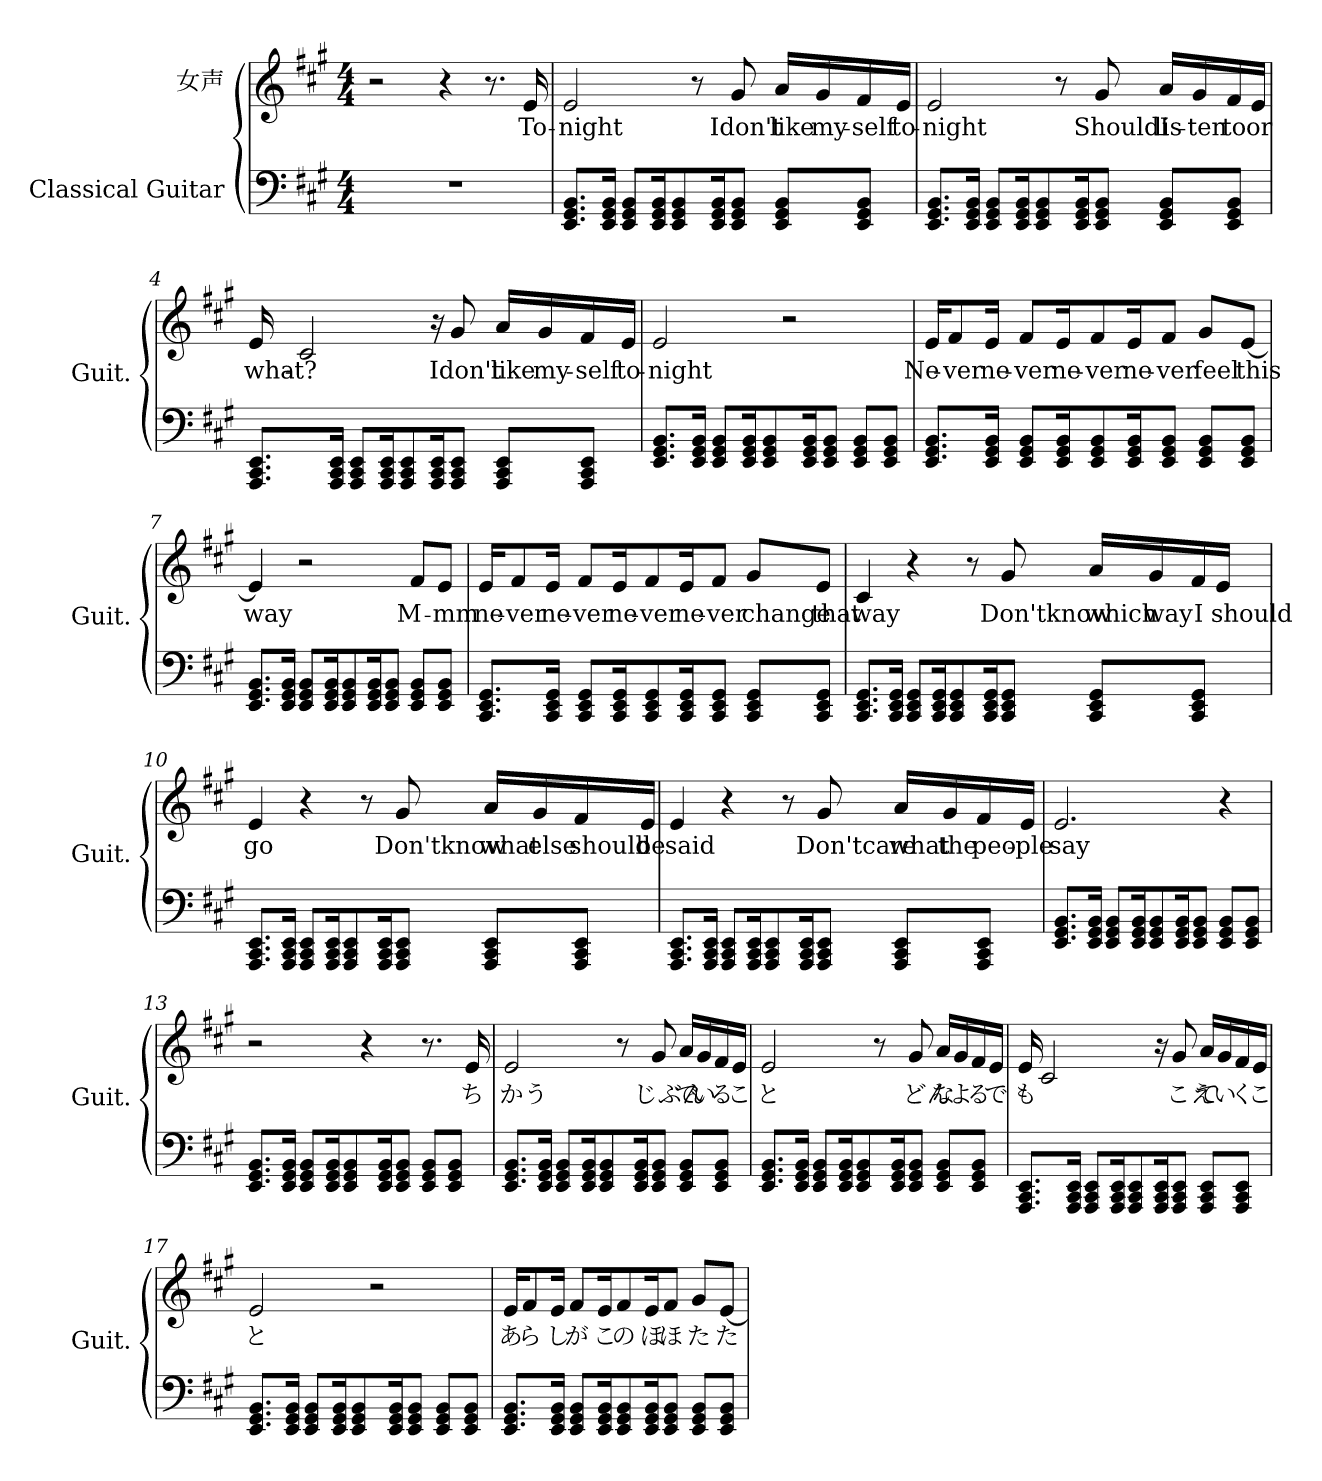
**kern	**kern	**text
*part2	*part1	*part1
*staff2	*staff1	*staff1
*I"Classical Guitar	*I"女声	*
*I'Guit.	*	*
*clefF4	*clefG2	*
*k[f#c#g#]	*k[f#c#g#]	*
*M4/4	*M4/4	*
=1	=1	=1
1r	2r	.
.	4r	.
.	8.r	.
!	!	!LO:LY:b
.	16e/	To-
=2	=2	=2
!	!	!LO:LY:b
8.EE/ 8.GG#/ 8.BB/L	2e/	-night
16EE/ 16GG#/ 16BB/Jk	.	.
8EE/ 8GG#/ 8BB/L	.	.
16EE/ 16GG#/ 16BB/K	.	.
8EE/ 8GG#/ 8BB/	.	.
.	8r	.
16EE/ 16GG#/ 16BB/K	.	.
!	!	!LO:LY:b
8EE/ 8GG#/ 8BB/J	8g#/	Idon't
!	!	!LO:LY:b
8EE/ 8GG#/ 8BB/L	16a/LL	like
!	!	!LO:LY:b
.	16g#/	my-
!	!	!LO:LY:b
8EE/ 8GG#/ 8BB/J	16f#/	-self
!	!	!LO:LY:b
.	16e/JJ	to-
!!LO:LB:g=z
=3	=3	=3
!	!	!LO:LY:b
8.EE/ 8.GG#/ 8.BB/L	2e/	-night
16EE/ 16GG#/ 16BB/Jk	.	.
8EE/ 8GG#/ 8BB/L	.	.
16EE/ 16GG#/ 16BB/K	.	.
8EE/ 8GG#/ 8BB/	.	.
.	8r	.
16EE/ 16GG#/ 16BB/K	.	.
!	!	!LO:LY:b
8EE/ 8GG#/ 8BB/J	8g#/	ShouldI
!	!	!LO:LY:b
8EE/ 8GG#/ 8BB/L	16a/LL	lis-
!	!	!LO:LY:b
.	16g#/	-ten
!	!	!LO:LY:b
8EE/ 8GG#/ 8BB/J	16f#/	to
!	!	!LO:LY:b
.	16e/JJ	or
=4	=4	=4
!	!	!LO:LY:b
8.AAA/ 8.CC#/ 8.EE/L	16e/	wha-
!	!	!LO:LY:b
.	2c#/	-t?
16AAA/ 16CC#/ 16EE/Jk	.	.
8AAA/ 8CC#/ 8EE/L	.	.
16AAA/ 16CC#/ 16EE/K	.	.
8AAA/ 8CC#/ 8EE/	.	.
16AAA/ 16CC#/ 16EE/K	16r	.
!	!	!LO:LY:b
8AAA/ 8CC#/ 8EE/J	8g#/	Idon't
!	!	!LO:LY:b
8AAA/ 8CC#/ 8EE/L	16a/LL	like
!	!	!LO:LY:b
.	16g#/	my-
!	!	!LO:LY:b
8AAA/ 8CC#/ 8EE/J	16f#/	-self
!	!	!LO:LY:b
.	16e/JJ	to-
!!LO:LB:g=z
=5	=5	=5
!	!	!LO:LY:b
8.EE/ 8.GG#/ 8.BB/L	2e/	-night
16EE/ 16GG#/ 16BB/Jk	.	.
8EE/ 8GG#/ 8BB/L	.	.
16EE/ 16GG#/ 16BB/K	.	.
8EE/ 8GG#/ 8BB/	.	.
.	2r	.
16EE/ 16GG#/ 16BB/K	.	.
8EE/ 8GG#/ 8BB/J	.	.
8EE/ 8GG#/ 8BB/L	.	.
8EE/ 8GG#/ 8BB/J	.	.
=6	=6	=6
!	!	!LO:LY:b
8.EE/ 8.GG#/ 8.BB/L	16e/KL	Ne-
!	!	!LO:LY:b
.	8f#/	-ver
!	!	!LO:LY:b
16EE/ 16GG#/ 16BB/Jk	16e/Jk	ne-
!	!	!LO:LY:b
8EE/ 8GG#/ 8BB/L	8f#/L	-ver
!	!	!LO:LY:b
16EE/ 16GG#/ 16BB/K	16e/K	ne-
!	!	!LO:LY:b
8EE/ 8GG#/ 8BB/	8f#/	-ver
!	!	!LO:LY:b
16EE/ 16GG#/ 16BB/K	16e/K	ne-
!	!	!LO:LY:b
8EE/ 8GG#/ 8BB/J	8f#/J	-ver
!	!	!LO:LY:b
8EE/ 8GG#/ 8BB/L	8g#/L	feel
!	!	!LO:LY:b
8EE/ 8GG#/ 8BB/J	[8e/J	this
!!LO:LB:g=z
=7	=7	=7
!	!	!LO:LY:b
8.EE/ 8.GG#/ 8.BB/L	4e/]	way
16EE/ 16GG#/ 16BB/Jk	.	.
8EE/ 8GG#/ 8BB/L	2r	.
16EE/ 16GG#/ 16BB/K	.	.
8EE/ 8GG#/ 8BB/	.	.
16EE/ 16GG#/ 16BB/K	.	.
8EE/ 8GG#/ 8BB/J	.	.
!	!	!LO:LY:b
8EE/ 8GG#/ 8BB/L	8f#/L	M-
!	!	!LO:LY:b
8EE/ 8GG#/ 8BB/J	8e/J	-mm
=8	=8	=8
!	!	!LO:LY:b
8.CC#/ 8.EE/ 8.GG#/L	16e/KL	ne-
!	!	!LO:LY:b
.	8f#/	-ver
!	!	!LO:LY:b
16CC#/ 16EE/ 16GG#/Jk	16e/Jk	ne-
!	!	!LO:LY:b
8CC#/ 8EE/ 8GG#/L	8f#/L	-ver
!	!	!LO:LY:b
16CC#/ 16EE/ 16GG#/K	16e/K	ne-
!	!	!LO:LY:b
8CC#/ 8EE/ 8GG#/	8f#/	-ver
!	!	!LO:LY:b
16CC#/ 16EE/ 16GG#/K	16e/K	ne-
!	!	!LO:LY:b
8CC#/ 8EE/ 8GG#/J	8f#/J	-ver
!	!	!LO:LY:b
8CC#/ 8EE/ 8GG#/L	8g#/L	change
!	!	!LO:LY:b
8CC#/ 8EE/ 8GG#/J	8e/J	that
!!LO:LB:g=z
=9	=9	=9
!	!	!LO:LY:b
8.CC#/ 8.EE/ 8.GG#/L	4c#/	way
16CC#/ 16EE/ 16GG#/Jk	.	.
8CC#/ 8EE/ 8GG#/L	4r	.
16CC#/ 16EE/ 16GG#/K	.	.
8CC#/ 8EE/ 8GG#/	.	.
.	8r	.
16CC#/ 16EE/ 16GG#/K	.	.
!	!	!LO:LY:b
8CC#/ 8EE/ 8GG#/J	8g#/	Don'tknow
!	!	!LO:LY:b
8CC#/ 8EE/ 8GG#/L	16a/LL	which
!	!	!LO:LY:b
.	16g#/	way
!	!	!LO:LY:b
8CC#/ 8EE/ 8GG#/J	16f#/	I
!	!	!LO:LY:b
.	16e/JJ	should
=10	=10	=10
!	!	!LO:LY:b
8.AAA/ 8.CC#/ 8.EE/L	4e/	go
16AAA/ 16CC#/ 16EE/Jk	.	.
8AAA/ 8CC#/ 8EE/L	4r	.
16AAA/ 16CC#/ 16EE/K	.	.
8AAA/ 8CC#/ 8EE/	.	.
.	8r	.
16AAA/ 16CC#/ 16EE/K	.	.
!	!	!LO:LY:b
8AAA/ 8CC#/ 8EE/J	8g#/	Don'tknow
!	!	!LO:LY:b
8AAA/ 8CC#/ 8EE/L	16a/LL	what
!	!	!LO:LY:b
.	16g#/	else
!	!	!LO:LY:b
8AAA/ 8CC#/ 8EE/J	16f#/	should
!	!	!LO:LY:b
.	16e/JJ	be
!!LO:LB:g=z
=11	=11	=11
!	!	!LO:LY:b
8.AAA/ 8.CC#/ 8.EE/L	4e/	said
16AAA/ 16CC#/ 16EE/Jk	.	.
8AAA/ 8CC#/ 8EE/L	4r	.
16AAA/ 16CC#/ 16EE/K	.	.
8AAA/ 8CC#/ 8EE/	.	.
.	8r	.
16AAA/ 16CC#/ 16EE/K	.	.
!	!	!LO:LY:b
8AAA/ 8CC#/ 8EE/J	8g#/	Don'tcare
!	!	!LO:LY:b
8AAA/ 8CC#/ 8EE/L	16a/LL	what
!	!	!LO:LY:b
.	16g#/	the
!	!	!LO:LY:b
8AAA/ 8CC#/ 8EE/J	16f#/	peo-
!	!	!LO:LY:b
.	16e/JJ	ple
=12	=12	=12
!	!	!LO:LY:b
8.EE/ 8.GG#/ 8.BB/L	2.e/	say
16EE/ 16GG#/ 16BB/Jk	.	.
8EE/ 8GG#/ 8BB/L	.	.
16EE/ 16GG#/ 16BB/K	.	.
8EE/ 8GG#/ 8BB/	.	.
16EE/ 16GG#/ 16BB/K	.	.
8EE/ 8GG#/ 8BB/J	.	.
8EE/ 8GG#/ 8BB/L	4r	.
8EE/ 8GG#/ 8BB/J	.	.
!!LO:LB:g=z
=13	=13	=13
8.EE/ 8.GG#/ 8.BB/L	2r	.
16EE/ 16GG#/ 16BB/Jk	.	.
8EE/ 8GG#/ 8BB/L	.	.
16EE/ 16GG#/ 16BB/K	.	.
8EE/ 8GG#/ 8BB/	.	.
.	4r	.
16EE/ 16GG#/ 16BB/K	.	.
8EE/ 8GG#/ 8BB/J	.	.
8EE/ 8GG#/ 8BB/L	8.r	.
8EE/ 8GG#/ 8BB/J	.	.
!	!	!LO:LY:b
.	16e/	ち
=14	=14	=14
!	!	!LO:LY:b
8.EE/ 8.GG#/ 8.BB/L	2e/	-かう
16EE/ 16GG#/ 16BB/Jk	.	.
8EE/ 8GG#/ 8BB/L	.	.
16EE/ 16GG#/ 16BB/K	.	.
8EE/ 8GG#/ 8BB/	.	.
.	8r	.
16EE/ 16GG#/ 16BB/K	.	.
!	!	!LO:LY:b
8EE/ 8GG#/ 8BB/J	8g#/	じぶん
!	!	!LO:LY:b
8EE/ 8GG#/ 8BB/L	16a/LL	で
!	!	!LO:LY:b
.	16g#/	い
!	!	!LO:LY:b
8EE/ 8GG#/ 8BB/J	16f#/	-る
!	!	!LO:LY:b
.	16e/JJ	こ
!!LO:LB:g=z
=15	=15	=15
!	!	!LO:LY:b
8.EE/ 8.GG#/ 8.BB/L	2e/	と
16EE/ 16GG#/ 16BB/Jk	.	.
8EE/ 8GG#/ 8BB/L	.	.
16EE/ 16GG#/ 16BB/K	.	.
8EE/ 8GG#/ 8BB/	.	.
.	8r	.
16EE/ 16GG#/ 16BB/K	.	.
!	!	!LO:LY:b
8EE/ 8GG#/ 8BB/J	8g#/	どん
!	!	!LO:LY:b
8EE/ 8GG#/ 8BB/L	16a/LL	な
!	!	!LO:LY:b
.	16g#/	よ
!	!	!LO:LY:b
8EE/ 8GG#/ 8BB/J	16f#/	る
!	!	!LO:LY:b
.	16e/JJ	で
=16	=16	=16
!	!	!LO:LY:b
8.AAA/ 8.CC#/ 8.EE/L	16e/	も
.	2c#/	.
16AAA/ 16CC#/ 16EE/Jk	.	.
8AAA/ 8CC#/ 8EE/L	.	.
16AAA/ 16CC#/ 16EE/K	.	.
8AAA/ 8CC#/ 8EE/	.	.
16AAA/ 16CC#/ 16EE/K	16r	.
!	!	!LO:LY:b
8AAA/ 8CC#/ 8EE/J	8g#/	こえ
!	!	!LO:LY:b
8AAA/ 8CC#/ 8EE/L	16a/LL	て
!	!	!LO:LY:b
.	16g#/	い
!	!	!LO:LY:b
8AAA/ 8CC#/ 8EE/J	16f#/	く
!	!	!LO:LY:b
.	16e/JJ	こ
!!LO:LB:g=z
=17	=17	=17
!	!	!LO:LY:b
8.EE/ 8.GG#/ 8.BB/L	2e/	と
16EE/ 16GG#/ 16BB/Jk	.	.
8EE/ 8GG#/ 8BB/L	.	.
16EE/ 16GG#/ 16BB/K	.	.
8EE/ 8GG#/ 8BB/	.	.
.	2r	.
16EE/ 16GG#/ 16BB/K	.	.
8EE/ 8GG#/ 8BB/J	.	.
8EE/ 8GG#/ 8BB/L	.	.
8EE/ 8GG#/ 8BB/J	.	.
=18	=18	=18
!	!	!LO:LY:b
8.EE/ 8.GG#/ 8.BB/L	16e/KL	あ
!	!	!LO:LY:b
.	8f#/	ら
!	!	!LO:LY:b
16EE/ 16GG#/ 16BB/Jk	16e/Jk	し
!	!	!LO:LY:b
8EE/ 8GG#/ 8BB/L	8f#/L	が
!	!	!LO:LY:b
16EE/ 16GG#/ 16BB/K	16e/K	こ
!	!	!LO:LY:b
8EE/ 8GG#/ 8BB/	8f#/	の
!	!	!LO:LY:b
16EE/ 16GG#/ 16BB/K	16e/K	ほ
!	!	!LO:LY:b
8EE/ 8GG#/ 8BB/J	8f#/J	ほ
!	!	!LO:LY:b
8EE/ 8GG#/ 8BB/L	8g#/L	た
!	!	!LO:LY:b
8EE/ 8GG#/ 8BB/J	[8e/J	た
=	=	=
*-	*-	*-
